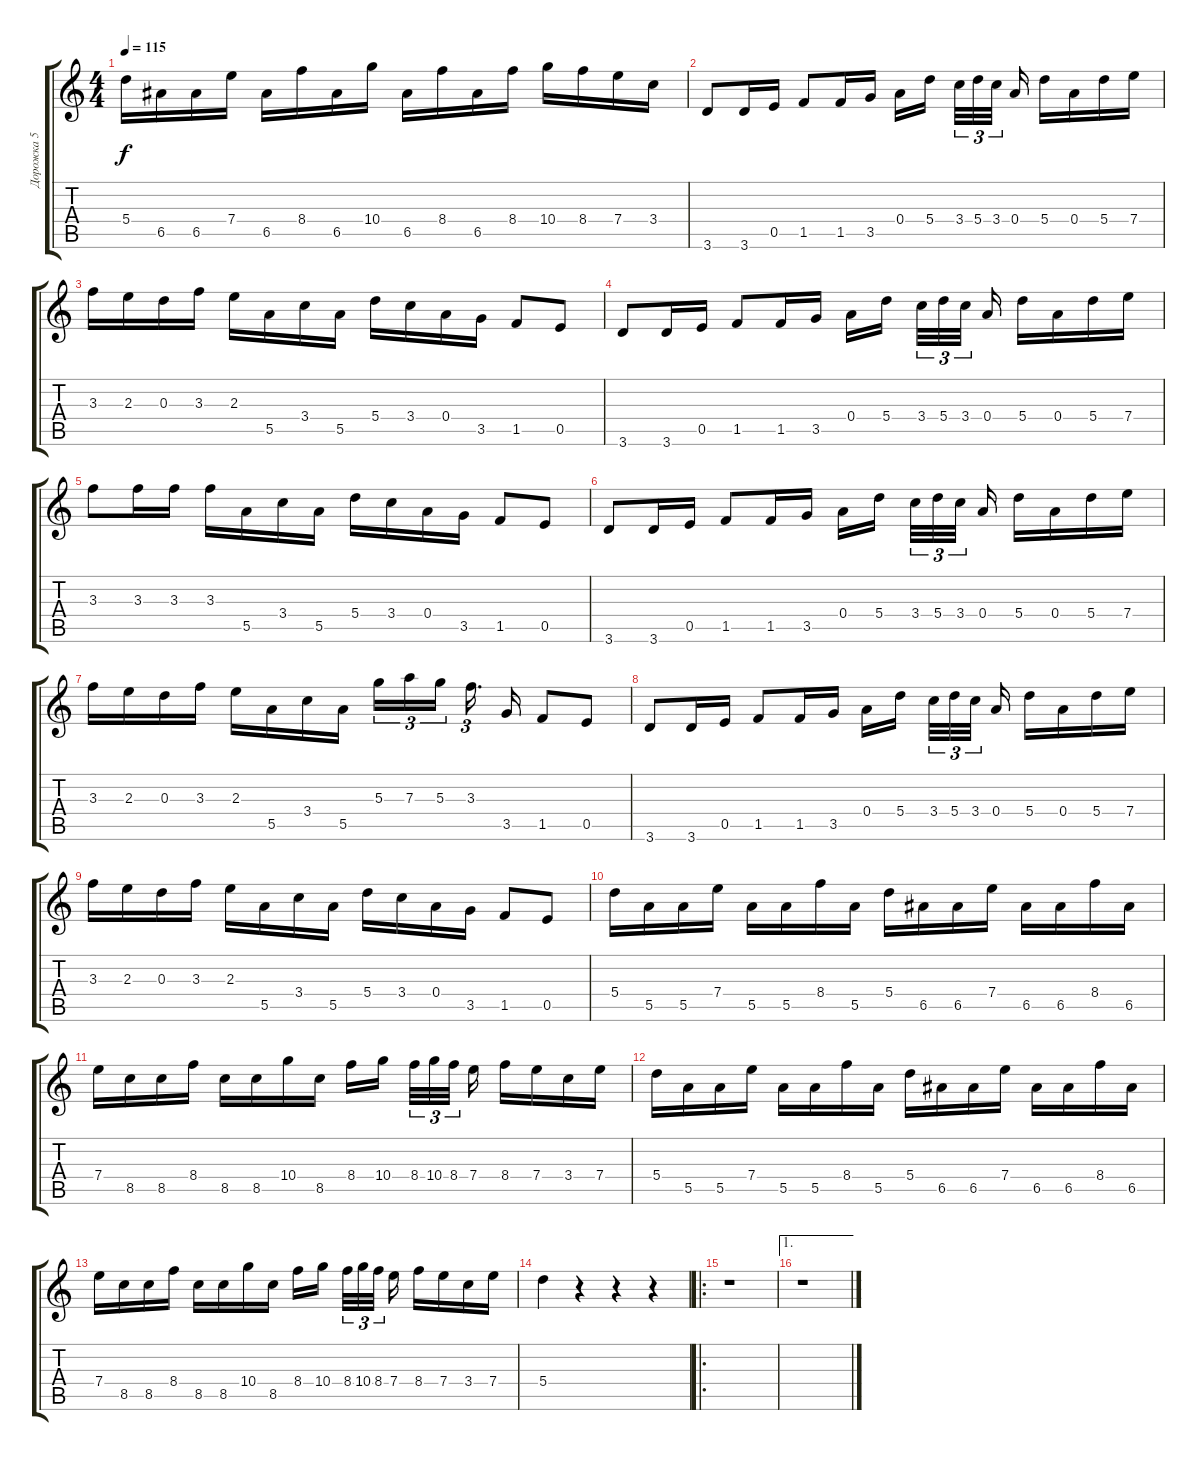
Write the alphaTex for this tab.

\track ("Дорожка 5" "Дорожка 5") {instrument piccolo}
\staff {score tabs}
\tuning (B5 Gb5 D5 A4 E4 B3) {hide}
\ts (4 4)
\tempo 115
\clef g2
\ks c
5.4.16{dy f} 6.5.16 6.5.16 7.4.16 6.5.16 8.4.16 6.5.16 10.4.16 6.5.16 8.4.16 6.5.16 8.4.16 10.4.16 8.4.16 7.4.16 3.4.16 |
3.6.8 3.6.16 0.5.16 1.5.8 1.5.16 3.5.16 0.4.16 5.4.16{beam splitsecondary} 3.4.32{tu (3 2)} 5.4.32{tu (3 2)} 3.4.32{tu (3 2) beam splitsecondary} 0.4.16 5.4.16 0.4.16 5.4.16 7.4.16 |
3.3.16 2.3.16 0.3.16 3.3.16 2.3.16 5.5.16 3.4.16 5.5.16 5.4.16 3.4.16 0.4.16 3.5.16 1.5.8 0.5.8 |
3.6.8 3.6.16 0.5.16 1.5.8 1.5.16 3.5.16 0.4.16 5.4.16{beam splitsecondary} 3.4.32{tu (3 2)} 5.4.32{tu (3 2)} 3.4.32{tu (3 2) beam splitsecondary} 0.4.16 5.4.16 0.4.16 5.4.16 7.4.16 |
3.3.8 3.3.16 3.3.16 3.3.16 5.5.16 3.4.16 5.5.16 5.4.16 3.4.16 0.4.16 3.5.16 1.5.8 0.5.8 |
3.6.8 3.6.16 0.5.16 1.5.8 1.5.16 3.5.16 0.4.16 5.4.16{beam splitsecondary} 3.4.32{tu (3 2)} 5.4.32{tu (3 2)} 3.4.32{tu (3 2) beam splitsecondary} 0.4.16 5.4.16 0.4.16 5.4.16 7.4.16 |
3.3.16 2.3.16 0.3.16 3.3.16 2.3.16 5.5.16 3.4.16 5.5.16 5.3.16{tu (3 2)} 7.3.16{tu (3 2)} 5.3.16{tu (3 2) beam splitsecondary} 3.3.16{d tu (3 2)} 3.5.16 1.5.8 0.5.8 |
3.6.8 3.6.16 0.5.16 1.5.8 1.5.16 3.5.16 0.4.16 5.4.16{beam splitsecondary} 3.4.32{tu (3 2)} 5.4.32{tu (3 2)} 3.4.32{tu (3 2) beam splitsecondary} 0.4.16 5.4.16 0.4.16 5.4.16 7.4.16 |
3.3.16 2.3.16 0.3.16 3.3.16 2.3.16 5.5.16 3.4.16 5.5.16 5.4.16 3.4.16 0.4.16 3.5.16 1.5.8 0.5.8 |
5.4.16 5.5.16 5.5.16 7.4.16 5.5.16 5.5.16 8.4.16 5.5.16 5.4.16 6.5.16 6.5.16 7.4.16 6.5.16 6.5.16 8.4.16 6.5.16 |
7.4.16 8.5.16 8.5.16 8.4.16 8.5.16 8.5.16 10.4.16 8.5.16 8.4.16 10.4.16{beam splitsecondary} 8.4.32{tu (3 2)} 10.4.32{tu (3 2)} 8.4.32{tu (3 2) beam splitsecondary} 7.4.16 8.4.16 7.4.16 3.4.16 7.4.16 |
5.4.16 5.5.16 5.5.16 7.4.16 5.5.16 5.5.16 8.4.16 5.5.16 5.4.16 6.5.16 6.5.16 7.4.16 6.5.16 6.5.16 8.4.16 6.5.16 |
7.4.16 8.5.16 8.5.16 8.4.16 8.5.16 8.5.16 10.4.16 8.5.16 8.4.16 10.4.16{beam splitsecondary} 8.4.32{tu (3 2)} 10.4.32{tu (3 2)} 8.4.32{tu (3 2) beam splitsecondary} 7.4.16 8.4.16 7.4.16 3.4.16 7.4.16 |
5.4.4 r.4 r.4 r.4 |
\ro
r.1 |
\ae 1
r.1
